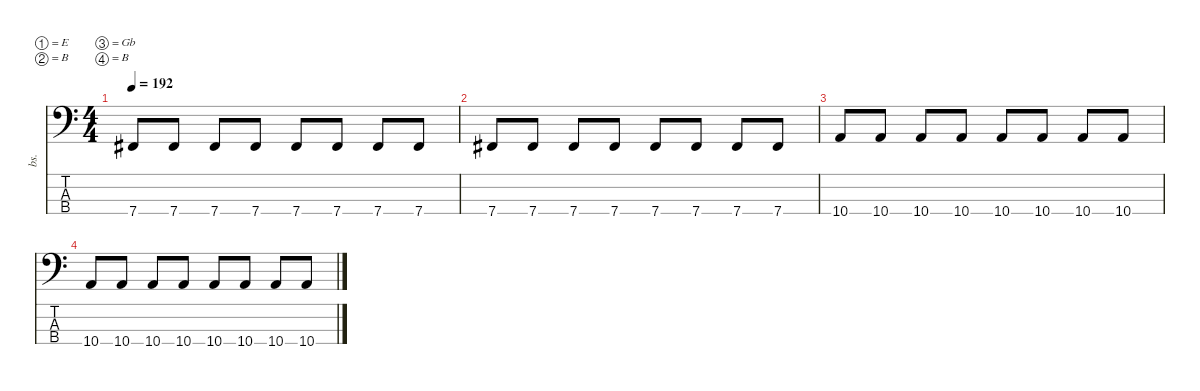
\defaultSystemsLayout 4
\hideDynamics
\bracketExtendMode nobrackets
\otherSystemsTrackNameOrientation horizontal
\track ("Electric Bass" "bs.") {instrument electricbassfinger}
\staff {score tabs}
\tuning (E2 B1 Gb1 B0)
\ts (4 4)
\tempo 192
\clef f4
\ks c
7.4{acc #}.8{dy ff beam Up} 7.4{acc #}.8{beam Up} 7.4{acc #}.8{beam Up} 7.4{acc #}.8{beam Up} 7.4{acc #}.8{beam Up} 7.4{acc #}.8{beam Up} 7.4{acc #}.8{beam Up} 7.4{acc #}.8{beam Up} |
7.4{acc #}.8{beam Up} 7.4{acc #}.8{beam Up} 7.4{acc #}.8{beam Up} 7.4{acc #}.8{beam Up} 7.4{acc #}.8{beam Up} 7.4{acc #}.8{beam Up} 7.4{acc #}.8{beam Up} 7.4{acc #}.8{beam Up} |
10.4.8{beam Up} 10.4.8{beam Up} 10.4.8{beam Up} 10.4.8{beam Up} 10.4.8{beam Up} 10.4.8{beam Up} 10.4.8{beam Up} 10.4.8{beam Up} |
10.4.8{beam Up} 10.4.8{beam Up} 10.4.8{beam Up} 10.4.8{beam Up} 10.4.8{beam Up} 10.4.8{beam Up} 10.4.8{beam Up} 10.4.8{beam Up}
